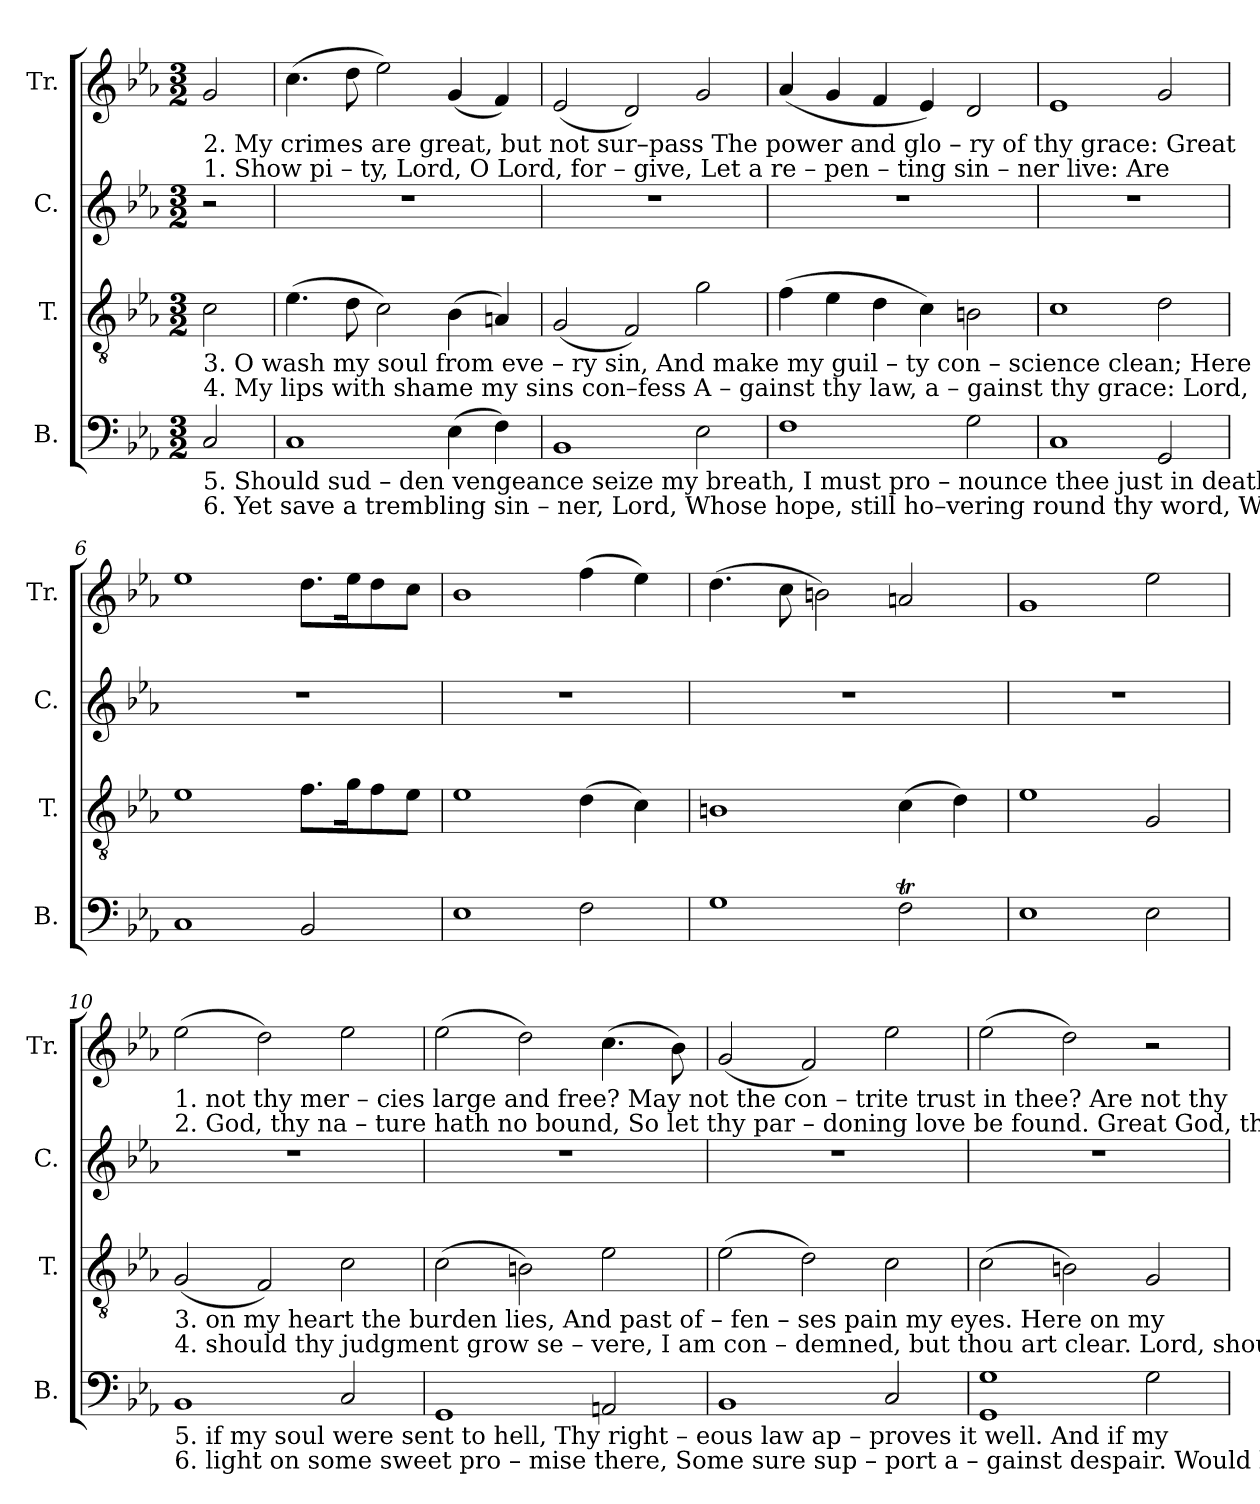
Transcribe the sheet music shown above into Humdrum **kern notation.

**kern	**kern	**kern	**kern
*part4	*part3	*part2	*part1
*staff4	*staff3	*staff2	*staff1
*I"B.	*I"T.	*I"C.	*I"Tr.
*I'B.	*I'T.	*I'C.	*I'Tr.
*clefF4	*clefGv2	*clefG2	*clefG2
*k[b-e-a-]	*k[b-e-a-]	*k[b-e-a-]	*k[b-e-a-]
*M3/2	*M3/2	*M3/2	*M3/2
*MM150	*MM150	*MM150	*MM150
=1	=1	=1	=1
!	!	!	!LO:TX:b:t=2. My     crimes      are         great,  but  not                  sur–pass    The  power  and       glo  –  ry           of                  thy     grace&colon;  Great
!	!	!	!LO:TX:b:t=1. Show pi       –     ty,            Lord,   O     Lord,             for – give,    Let   a        re   –           pen – ting       sin      –       ner        live&colon;   Are
!	!LO:TX:b:t=3. O      wash          my           soul   from eve       –       ry      sin,   And  make  my               guil – ty       con       –     science clean;  Here	!	!
!	!LO:TX:b:t=4. My   lips              with       shame my  sins              con–fess    A  – gainst   thy              law,     a   –   gainst            thy      grace&colon;   Lord,	!	!
!LO:TX:b:t=5. Should sud – den       vengeance  seize             my  breath,    I   must  pro    –   nounce thee      just                 in      death; And	!	!	!
!LO:TX:b:t=6. Yet     save          a            trembling    sin       –      ner,  Lord,  Whose hope, still     ho–vering        round            thy    word,  Would	!	!	!
2C/	2c\	2r	2g/
=2	=2	=2	=2
1C	(4.e-\	1.r	(4.cc\
.	8d\	.	8dd\
.	2c\)	.	2ee-\)
(4E-\	(4B-\	.	(4g/
4F\)	4An/)	.	4f/)
=3	=3	=3	=3
1BB-	(2G/	1.r	(2e-/
.	2F/)	.	2d/)
2E-\	2g\	.	2g/
=4	=4	=4	=4
1F	(4f\	1.r	(4a-/
.	4e-\	.	4g/
.	4d\	.	4f/
.	4c\)	.	4e-/)
2G\	2Bn\	.	2d/
=5	=5	=5	=5
1C	1c	1.r	1e-
2GG/	2d\	.	2g/
=6	=6	=6	=6
1C	1e-	1.r	1ee-
2BB-/	8.f\L	.	8.dd\L
.	16g\K	.	16ee-\K
.	8f\	.	8dd\
.	8e-\J	.	8cc\J
=7	=7	=7	=7
1E-	1e-	1.r	1b-
2F\	(4d\	.	(4ff\
.	4c\)	.	4ee-\)
=8	=8	=8	=8
1G	1Bn	1.r	(4.dd\
.	.	.	8cc\
.	.	.	2bn\)
2FT\	(4c\	.	2an/
.	4d\)	.	.
=9	=9	=9	=9
1E-	1e-	1.r	1g
2E-\	2G/	.	2ee-\
!!LO:LB:g=z
=10	=10	=10	=10
!	!	!	!LO:TX:b:t=1. not    thy   mer  –    cies        large  and free?     May     not                the        con       –        trite      trust      in   thee?       Are not   thy
!	!	!	!LO:TX:b:t=2. God, thy    na    –    ture       hath    no  bound,   So        let                  thy       par       –      doning  love       be found. Great God, thy
!	!LO:TX:b:t=3.  on      my   heart     the        burden      lies,          And  past              of    –    fen         –        ses         pain      my     eyes.  Here  on  my	!	!
!	!LO:TX:b:t=4.  should thy judgment        grow se – vere,          I         am                con –   demned,        but         thou art  clear.  Lord, should thy	!	!
!LO:TX:b:t=5. if         my    soul      were     sent     to     hell,       Thy  right      –     eous      law                  ap   –   proves     it      well.  And   if     my	!	!	!
!LO:TX:b:t=6. light   on    some    sweet   pro – mise  there,    Some  sure            sup  –   port                 a      –   gainst    despair.  Would light on	!	!	!
1BB-	(2G/	1.r	(2ee-\
.	2F/)	.	2dd\)
2C/	2c\	.	2ee-\
=11	=11	=11	=11
1GG	(2c\	1.r	(2ee-\
.	2Bn\)	.	2dd\)
2AAn/	2e-\	.	(4.cc\
.	.	.	8b-\)
=12	=12	=12	=12
1BB-	(2e-\	1.r	(2g/
.	2d\)	.	2f/)
2C/	2c\	.	2ee-\
=13	=13	=13	=13
1GG 1G	(2c\	1.r	(2ee-\
.	2Bn\)	.	2dd\)
2G\	2G/	.	2r
=	=	=	=
*-	*-	*-	*-
